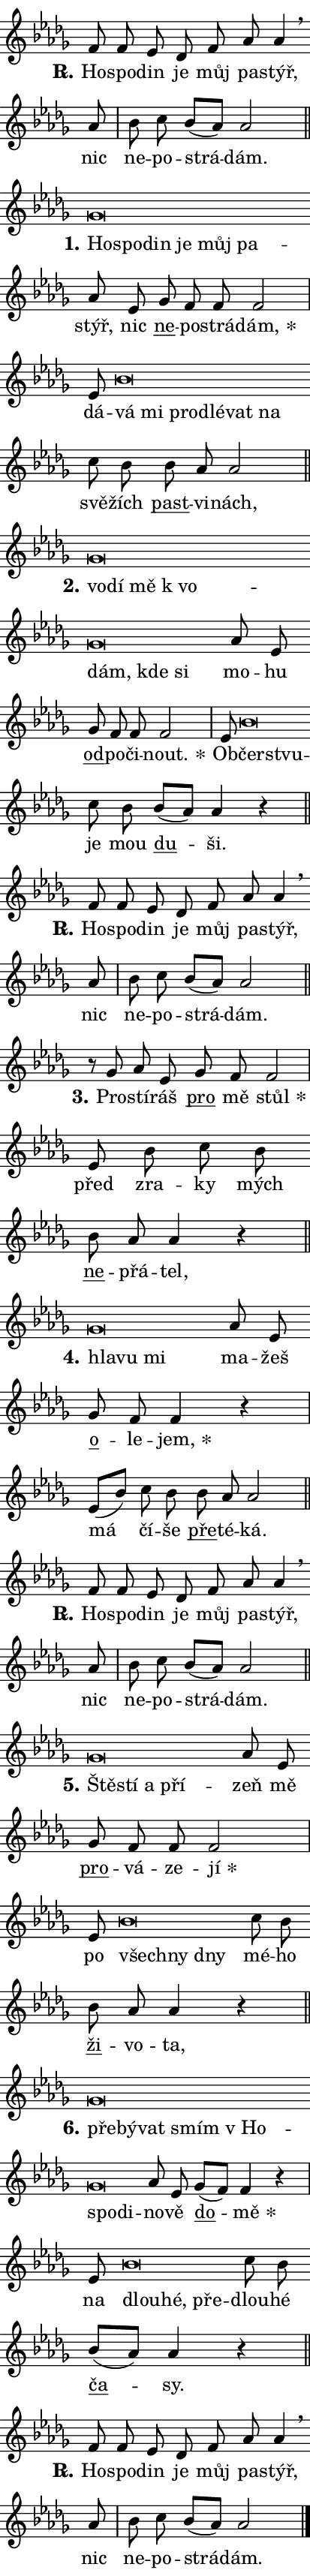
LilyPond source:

\version "2.24.0"
\header { tagline = "" }
\paper {
  indent = 0\cm
  top-margin = 0\cm
  right-margin = 0\cm
  bottom-margin = 0\cm
  left-margin = 0\cm
  paper-width = 7\cm
  page-breaking = #ly:one-page-breaking
  system-system-spacing.basic-distance = #11
  score-system-spacing.basic-distance = #11
  ragged-last = ##f
}


%% Author: Thomas Morley
%% https://lists.gnu.org/archive/html/lilypond-user/2020-05/msg00002.html
#(define (line-position grob)
"Returns position of @var[grob} in current system:
   @code{'start}, if at first time-step
   @code{'end}, if at last time-step
   @code{'middle} otherwise
"
  (let* ((col (ly:item-get-column grob))
         (ln (ly:grob-object col 'left-neighbor))
         (rn (ly:grob-object col 'right-neighbor))
         (col-to-check-left (if (ly:grob? ln) ln col))
         (col-to-check-right (if (ly:grob? rn) rn col))
         (break-dir-left
           (and
             (ly:grob-property col-to-check-left 'non-musical #f)
             (ly:item-break-dir col-to-check-left)))
         (break-dir-right
           (and
             (ly:grob-property col-to-check-right 'non-musical #f)
             (ly:item-break-dir col-to-check-right))))
        (cond ((eqv? 1 break-dir-left) 'start)
              ((eqv? -1 break-dir-right) 'end)
              (else 'middle))))

#(define (tranparent-at-line-position vctor)
  (lambda (grob)
  "Relying on @code{line-position} select the relevant enry from @var{vctor}.
Used to determine transparency,"
    (case (line-position grob)
      ((end) (not (vector-ref vctor 0)))
      ((middle) (not (vector-ref vctor 1)))
      ((start) (not (vector-ref vctor 2))))))

noteHeadBreakVisibility =
#(define-music-function (break-visibility)(vector?)
"Makes @code{NoteHead}s transparent relying on @var{break-visibility}"
#{
  \override NoteHead.transparent =
    #(tranparent-at-line-position break-visibility)
#})

#(define delete-ledgers-for-transparent-note-heads
  (lambda (grob)
    "Reads whether a @code{NoteHead} is transparent.
If so this @code{NoteHead} is removed from @code{'note-heads} from
@var{grob}, which is supposed to be @code{LedgerLineSpanner}.
As a result ledgers are not printed for this @code{NoteHead}"
    (let* ((nhds-array (ly:grob-object grob 'note-heads))
           (nhds-list
             (if (ly:grob-array? nhds-array)
                 (ly:grob-array->list nhds-array)
                 '()))
           ;; Relies on the transparent-property being done before
           ;; Staff.LedgerLineSpanner.after-line-breaking is executed.
           ;; This is fragile ...
           (to-keep
             (remove
               (lambda (nhd)
                 (ly:grob-property nhd 'transparent #f))
               nhds-list)))
      ;; TODO find a better method to iterate over grob-arrays, similiar
      ;; to filter/remove etc for lists
      ;; For now rebuilt from scratch
      (set! (ly:grob-object grob 'note-heads)  '())
      (for-each
        (lambda (nhd)
          (ly:pointer-group-interface::add-grob grob 'note-heads nhd))
        to-keep))))

hideNotes = {
  \noteHeadBreakVisibility #begin-of-line-visible
}
unHideNotes = {
  \noteHeadBreakVisibility #all-visible
}

% work-around for resetting accidentals
% https://lilypond.org/doc/v2.23/Documentation/notation/displaying-rhythms#unmetered-music
cadenzaMeasure = {
  \cadenzaOff
  \partial 1024 s1024
  \cadenzaOn
}

#(define-markup-command (accent layout props text) (markup?)
  "Underline accented syllable"
  (interpret-markup layout props
    #{\markup \override #'(offset . 4.3) \underline { #text }#}))

responsum = \markup \concat {
  "R" \hspace #-1.05 \path #0.1 #'((moveto 0 0.07) (lineto 0.9 0.8)) \hspace #0.05 "."
}

\layout {
    \context {
        \Staff
        \remove "Time_signature_engraver"
        \override LedgerLineSpanner.after-line-breaking = #delete-ledgers-for-transparent-note-heads
    }
    \context {
        \Voice {
            \override NoteHead.output-attributes = #'((class . "notehead"))
            \override Hairpin.height = #0.55
        }
    }
    \context {
        \Lyrics {
            \override StanzaNumber.output-attributes = #'((class . "stanzanumber"))
            \override LyricSpace.minimum-distance = #0.9
            \override LyricText.font-name = #"TeX Gyre Schola"
            \override LyricText.font-size = 1
            \override StanzaNumber.font-name = #"TeX Gyre Schola Bold"
            \override StanzaNumber.font-size = 1
        }
    }
}

% magnetic-lyrics.ily
%
%   written by
%     Jean Abou Samra <jean@abou-samra.fr>
%     Werner Lemberg <wl@gnu.org>
%
%   adapted by
%     Jiri Hon <jiri.hon@gmail.com>
%
% Version 2022-Apr-15

% https://www.mail-archive.com/lilypond-user@gnu.org/msg149350.html

#(define (Left_hyphen_pointer_engraver context)
   "Collect syllable-hyphen-syllable occurrences in lyrics and store
them in properties.  This engraver only looks to the left.  For
example, if the lyrics input is @code{foo -- bar}, it does the
following.

@itemize @bullet
@item
Set the @code{text} property of the @code{LyricHyphen} grob between
@q{foo} and @q{bar} to @code{foo}.

@item
Set the @code{left-hyphen} property of the @code{LyricText} grob with
text @q{foo} to the @code{LyricHyphen} grob between @q{foo} and
@q{bar}.
@end itemize

Use this auxiliary engraver in combination with the
@code{lyric-@/text::@/apply-@/magnetic-@/offset!} hook."
   (let ((hyphen #f)
         (text #f))
     (make-engraver
      (acknowledgers
       ((lyric-syllable-interface engraver grob source-engraver)
        (set! text grob)))
      (end-acknowledgers
       ((lyric-hyphen-interface engraver grob source-engraver)
        ;(when (not (grob::has-interface grob 'lyric-space-interface))
          (set! hyphen grob)));)
      ((stop-translation-timestep engraver)
       (when (and text hyphen)
         (ly:grob-set-object! text 'left-hyphen hyphen))
       (set! text #f)
       (set! hyphen #f)))))

#(define (lyric-text::apply-magnetic-offset! grob)
   "If the space between two syllables is less than the value in
property @code{LyricText@/.details@/.squash-threshold}, move the right
syllable to the left so that it gets concatenated with the left
syllable.

Use this function as a hook for
@code{LyricText@/.after-@/line-@/breaking} if the
@code{Left_@/hyphen_@/pointer_@/engraver} is active."
   (let ((hyphen (ly:grob-object grob 'left-hyphen #f)))
     (when hyphen
       (let ((left-text (ly:spanner-bound hyphen LEFT)))
         (when (grob::has-interface left-text 'lyric-syllable-interface)
           (let* ((common (ly:grob-common-refpoint grob left-text X))
                  (this-x-ext (ly:grob-extent grob common X))
                  (left-x-ext
                   (begin
                     ;; Trigger magnetism for left-text.
                     (ly:grob-property left-text 'after-line-breaking)
                     (ly:grob-extent left-text common X)))
                  ;; `delta` is the gap width between two syllables.
                  (delta (- (interval-start this-x-ext)
                            (interval-end left-x-ext)))
                  (details (ly:grob-property grob 'details))
                  (threshold (assoc-get 'squash-threshold details 0.2)))
             (when (< delta threshold)
               (let* (;; We have to manipulate the input text so that
                      ;; ligatures crossing syllable boundaries are not
                      ;; disabled.  For languages based on the Latin
                      ;; script this is essentially a beautification.
                      ;; However, for non-Western scripts it can be a
                      ;; necessity.
                      (lt (ly:grob-property left-text 'text))
                      (rt (ly:grob-property grob 'text))
                      (is-space (grob::has-interface hyphen 'lyric-space-interface))
                      (space (if is-space " " ""))
                      (space-markup (grob-interpret-markup grob " "))
                      (space-size (interval-length (ly:stencil-extent space-markup X)))
                      (extra-delta (if is-space space-size 0))
                      ;; Append new syllable.
                      (ltrt-space (if (and (string? lt) (string? rt))
                                (string-append lt space rt)
                                (make-concat-markup (list lt space rt))))
                      ;; Right-align `ltrt` to the right side.
                      (ltrt-space-markup (grob-interpret-markup
                               grob
                               (make-translate-markup
                                (cons (interval-length this-x-ext) 0)
                                (make-right-align-markup ltrt-space)))))
                 (begin
                   ;; Don't print `left-text`.
                   (ly:grob-set-property! left-text 'stencil #f)
                   ;; Set text and stencil (which holds all collected
                   ;; syllables so far) and shift it to the left.
                   (ly:grob-set-property! grob 'text ltrt-space)
                   (ly:grob-set-property! grob 'stencil ltrt-space-markup)
                   (ly:grob-translate-axis! grob (- (- delta extra-delta)) X))))))))))


#(define (lyric-hyphen::displace-bounds-first grob)
   ;; Make very sure this callback isn't triggered too early.
   (let ((left (ly:spanner-bound grob LEFT))
         (right (ly:spanner-bound grob RIGHT)))
     (ly:grob-property left 'after-line-breaking)
     (ly:grob-property right 'after-line-breaking)
     (ly:lyric-hyphen::print grob)))

squashThreshold = #0.4

\layout {
  \context {
    \Lyrics
    \consists #Left_hyphen_pointer_engraver
    \override LyricText.after-line-breaking =
      #lyric-text::apply-magnetic-offset!
    \override LyricHyphen.stencil = #lyric-hyphen::displace-bounds-first
    \override LyricText.details.squash-threshold = \squashThreshold
    \override LyricHyphen.minimum-distance = 0
    \override LyricHyphen.minimum-length = \squashThreshold
  }
}

squash = \override LyricText.details.squash-threshold = 9999
unSquash = \override LyricText.details.squash-threshold = \squashThreshold

left = \override LyricText.self-alignment-X = #LEFT
unLeft = \revert LyricText.self-alignment-X

starOffset = #(lambda (grob) 
                (let ((x_offset (ly:self-alignment-interface::aligned-on-x-parent grob)))
                  (if (= x_offset 0) 0 (+ x_offset 1.2))))

star = #(define-music-function (syllable)(string?)
"Append star separator at the end of a syllable"
#{
  \once \override LyricText.X-offset = #starOffset
  \lyricmode { \markup {
    #syllable
    \override #'((font-name . "TeX Gyre Schola Bold")) \hspace #0.2 \lower #0.65 \larger "*"
  } }
#})

starAccent = #(define-music-function (syllable)(string?)
"Append star separator at the end of a syllable and make accent"
#{
  \once \override LyricText.X-offset = #starOffset
  \lyricmode { \markup {
    \accent #syllable
    \override #'((font-name . "TeX Gyre Schola Bold")) \hspace #0.2 \lower #0.65 \larger "*"
  } }
#})

breath = #(define-music-function (syllable)(string?)
"Append breathing indicator at the end of a syllable"
#{
  \lyricmode { \markup { #syllable "+" } }
#})

optionalBreath = #(define-music-function (syllable)(string?)
"Append optional breathing indicator at the end of a syllable"
#{
  \lyricmode { \markup { #syllable "(+)" } }
#})


\score {
    <<
        \new Voice = "melody" { \cadenzaOn \key des \major \relative { f'8 f es des f as as4 \breathe \bar "" as8 \cadenzaMeasure \bar "|" bes c bes[( as)] as2 \cadenzaMeasure \bar "||" \break } }
        \new Lyrics \lyricsto "melody" { \lyricmode { \set stanza = \responsum
Ho -- spo -- din je můj pa -- stýř, nic ne -- po -- strá -- dám. } }
    >>
    \layout {}
}

\score {
    <<
        \new Voice = "melody" { \cadenzaOn \key des \major \relative { ges'\breve*1/16 \hideNotes \breve*1/16 \bar "" \breve*1/16 \bar "" \breve*1/16 \bar "" \breve*1/16 \breve*1/16 \bar "" \unHideNotes as8 es \bar "" ges f f f2 \cadenzaMeasure \bar "|" es8 bes'\breve*1/16 \hideNotes \breve*1/16 \bar "" \breve*1/16 \bar "" \breve*1/16 \bar "" \breve*1/16 \breve*1/16 \bar "" \unHideNotes c8 bes \bar "" bes as as2 \cadenzaMeasure \bar "||" \break } }
        \new Lyrics \lyricsto "melody" { \lyricmode { \set stanza = "1."
\left Ho -- \squash spo -- din je můj pa -- \unLeft \unSquash stýř, nic \markup \accent ne -- po -- strá -- \star dám, dá -- \left vá \squash mi pro -- dlé -- vat na \unLeft \unSquash svě -- žích \markup \accent past -- vi -- nách, } }
    >>
    \layout {}
}

\score {
    <<
        \new Voice = "melody" { \cadenzaOn \key des \major \relative { ges'\breve*1/16 \hideNotes \breve*1/16 \bar "" \breve*1/16 \bar "" \breve*1/16 \bar "" \breve*1/16 \bar "" \breve*1/16 \breve*1/16 \bar "" \unHideNotes as8 es \bar "" ges f f f2 \cadenzaMeasure \bar "|" es8 bes'\breve*1/16 \hideNotes \breve*1/16 \bar "" \unHideNotes c8 bes \bar "" bes[( as)] as4 r \cadenzaMeasure \bar "||" \break } }
        \new Lyrics \lyricsto "melody" { \lyricmode { \set stanza = "2."
\left vo -- \squash dí mě "k vo" -- dám, kde si \unLeft \unSquash mo -- hu \markup \accent od -- po -- či -- \star nout. Ob -- \left čerst -- \squash vu -- \unLeft \unSquash je mou \markup \accent du -- ši. } }
    >>
    \layout {}
}

\score {
    <<
        \new Voice = "melody" { \cadenzaOn \key des \major \relative { f'8 f es des f as as4 \breathe \bar "" as8 \cadenzaMeasure \bar "|" bes c bes[( as)] as2 \cadenzaMeasure \bar "||" \break } }
        \new Lyrics \lyricsto "melody" { \lyricmode { \set stanza = \responsum
Ho -- spo -- din je můj pa -- stýř, nic ne -- po -- strá -- dám. } }
    >>
    \layout {}
}

\score {
    <<
        \new Voice = "melody" { \cadenzaOn \key des \major \relative { r8 ges' as8 es \bar "" ges f f2 \cadenzaMeasure \bar "|" es8 bes'8 c8 bes \bar "" bes as as4 r \cadenzaMeasure \bar "||" \break } }
        \new Lyrics \lyricsto "melody" { \lyricmode { \set stanza = "3."
Pro -- stí -- ráš \markup \accent pro mě \star stůl před zra -- ky mých \markup \accent ne -- přá -- tel, } }
    >>
    \layout {}
}

\score {
    <<
        \new Voice = "melody" { \cadenzaOn \key des \major \relative { ges'\breve*1/16 \hideNotes \breve*1/16 \breve*1/16 \bar "" \unHideNotes as8 es \bar "" ges f f4 r \cadenzaMeasure \bar "|" es8[( bes')] c8 bes \bar "" bes as as2 \cadenzaMeasure \bar "||" \break } }
        \new Lyrics \lyricsto "melody" { \lyricmode { \set stanza = "4."
\left hla -- \squash vu mi \unLeft \unSquash ma -- žeš \markup \accent o -- le -- \star jem, má čí -- še \markup \accent pře -- té -- ká. } }
    >>
    \layout {}
}

\score {
    <<
        \new Voice = "melody" { \cadenzaOn \key des \major \relative { f'8 f es des f as as4 \breathe \bar "" as8 \cadenzaMeasure \bar "|" bes c bes[( as)] as2 \cadenzaMeasure \bar "||" \break } }
        \new Lyrics \lyricsto "melody" { \lyricmode { \set stanza = \responsum
Ho -- spo -- din je můj pa -- stýř, nic ne -- po -- strá -- dám. } }
    >>
    \layout {}
}

\score {
    <<
        \new Voice = "melody" { \cadenzaOn \key des \major \relative { ges'\breve*1/16 \hideNotes \breve*1/16 \bar "" \breve*1/16 \breve*1/16 \bar "" \unHideNotes as8 es \bar "" ges f f f2 \cadenzaMeasure \bar "|" es8 bes'\breve*1/16 \hideNotes \breve*1/16 \breve*1/16 \bar "" \unHideNotes c8 bes \bar "" bes as as4 r \cadenzaMeasure \bar "||" \break } }
        \new Lyrics \lyricsto "melody" { \lyricmode { \set stanza = "5."
\left Ště -- \squash stí a pří -- \unLeft \unSquash zeň mě \markup \accent pro -- vá -- ze -- \star jí po \left všech -- \squash ny dny \unLeft \unSquash mé -- ho \markup \accent ži -- vo -- ta, } }
    >>
    \layout {}
}

\score {
    <<
        \new Voice = "melody" { \cadenzaOn \key des \major \relative { ges'\breve*1/16 \hideNotes \breve*1/16 \bar "" \breve*1/16 \bar "" \breve*1/16 \bar "" \breve*1/16 \bar "" \breve*1/16 \breve*1/16 \bar "" \unHideNotes as8 es \bar "" ges[( f)] f4 r \cadenzaMeasure \bar "|" es8 bes'\breve*1/16 \hideNotes \breve*1/16 \breve*1/16 \bar "" \unHideNotes c8 bes \bar "" bes[( as)] as4 r \cadenzaMeasure \bar "||" \break } }
        \new Lyrics \lyricsto "melody" { \lyricmode { \set stanza = "6."
\left pře -- \squash bý -- vat smím "v Ho" -- spo -- di -- \unLeft \unSquash no -- vě \markup \accent do -- \star mě na \left dlou -- \squash hé, pře -- \unLeft \unSquash dlou -- hé \markup \accent ča -- sy. } }
    >>
    \layout {}
}

\score {
    <<
        \new Voice = "melody" { \cadenzaOn \key des \major \relative { f'8 f es des f as as4 \breathe \bar "" as8 \cadenzaMeasure \bar "|" bes c bes[( as)] as2 \cadenzaMeasure \bar "||" \break } \bar "|." }
        \new Lyrics \lyricsto "melody" { \lyricmode { \set stanza = \responsum
Ho -- spo -- din je můj pa -- stýř, nic ne -- po -- strá -- dám. } }
    >>
    \layout {}
}
